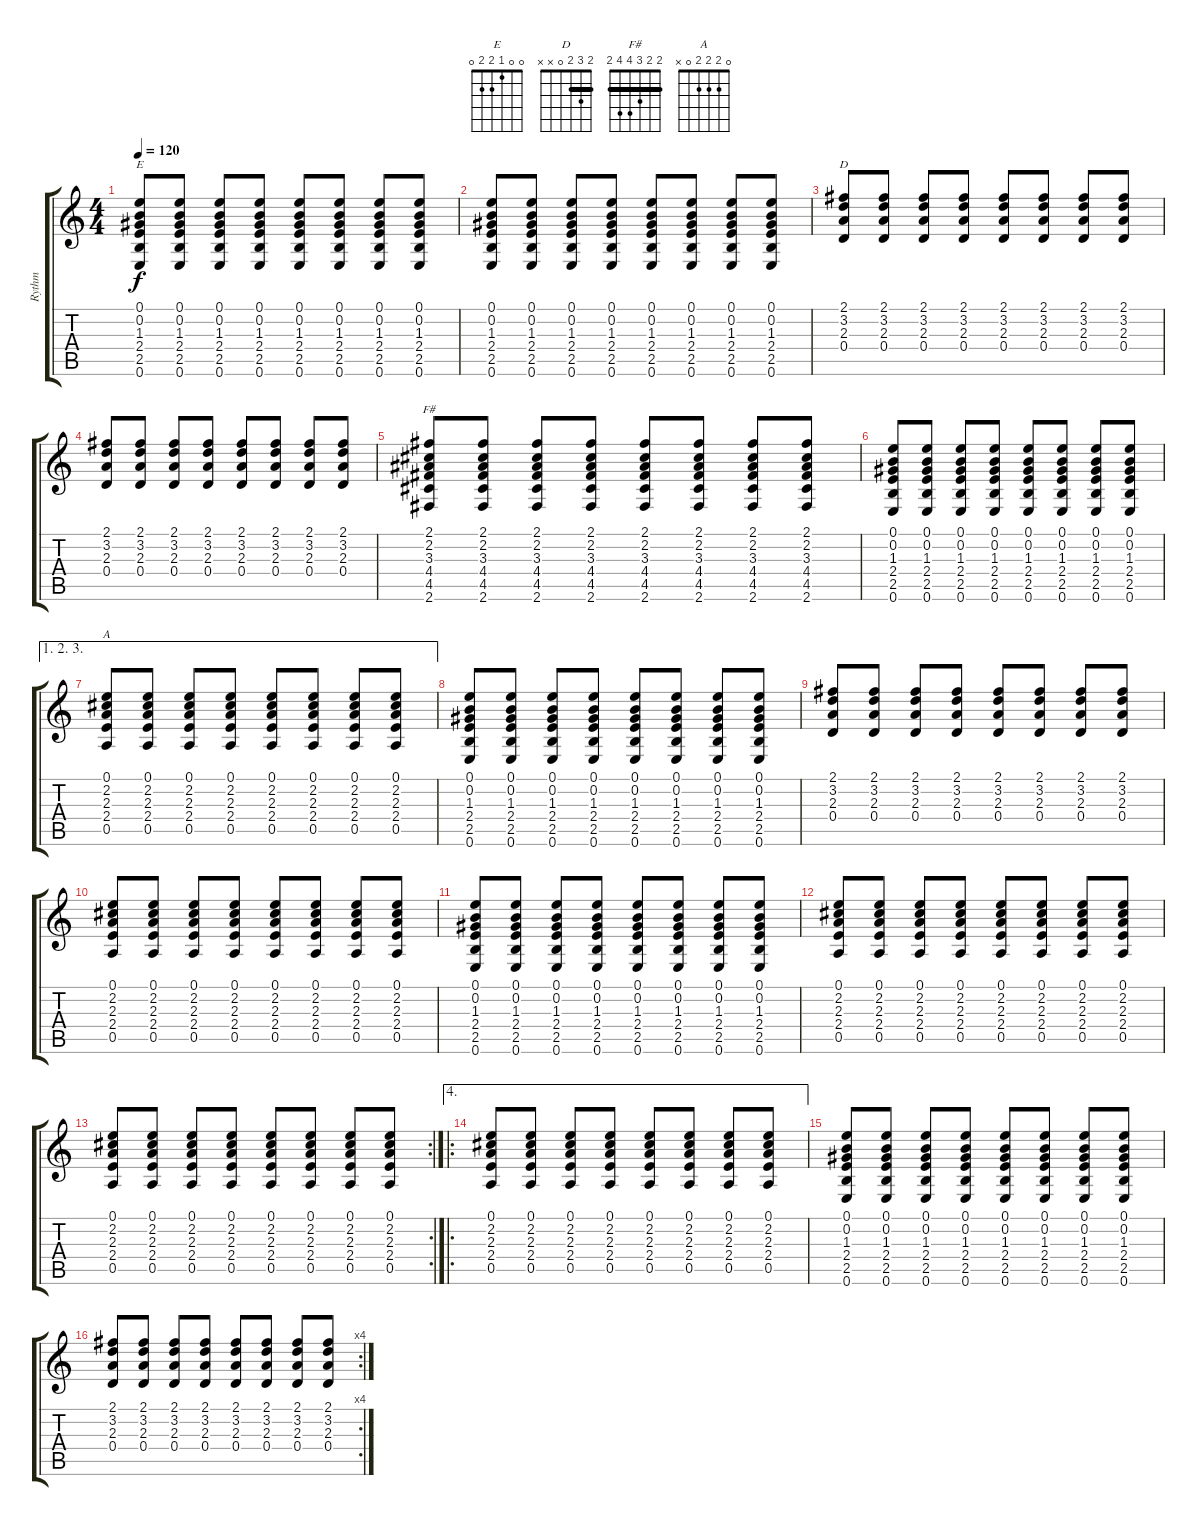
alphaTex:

\track ("Rythm" "Rythm") {instrument acousticguitarnylon}
\staff {score tabs}
\tuning (E4 B3 G3 D3 A2 E2) {hide}
\chord ("E" 0 0 1 2 2 0)
\chord ("D" 2 3 2 0 x x) {barre 2}
\chord ("F#" 2 2 3 4 4 2) {barre 2}
\chord ("A" 0 2 2 2 0 x)
\ts (4 4)
\tempo 120
\clef g2
\ks c
(0.1 0.2 1.3 2.4 2.5 0.6).8{ch "E" dy f} (0.1 0.2 1.3 2.4 2.5 0.6).8 (0.1 0.2 1.3 2.4 2.5 0.6).8 (0.1 0.2 1.3 2.4 2.5 0.6).8 (0.1 0.2 1.3 2.4 2.5 0.6).8 (0.1 0.2 1.3 2.4 2.5 0.6).8 (0.1 0.2 1.3 2.4 2.5 0.6).8 (0.1 0.2 1.3 2.4 2.5 0.6).8 |
(0.1 0.2 1.3 2.4 2.5 0.6).8 (0.1 0.2 1.3 2.4 2.5 0.6).8 (0.1 0.2 1.3 2.4 2.5 0.6).8 (0.1 0.2 1.3 2.4 2.5 0.6).8 (0.1 0.2 1.3 2.4 2.5 0.6).8 (0.1 0.2 1.3 2.4 2.5 0.6).8 (0.1 0.2 1.3 2.4 2.5 0.6).8 (0.1 0.2 1.3 2.4 2.5 0.6).8 |
(2.1 3.2 2.3 0.4).8{ch "D"} (2.1 3.2 2.3 0.4).8 (2.1 3.2 2.3 0.4).8 (2.1 3.2 2.3 0.4).8 (2.1 3.2 2.3 0.4).8 (2.1 3.2 2.3 0.4).8 (2.1 3.2 2.3 0.4).8 (2.1 3.2 2.3 0.4).8 |
(2.1 3.2 2.3 0.4).8 (2.1 3.2 2.3 0.4).8 (2.1 3.2 2.3 0.4).8 (2.1 3.2 2.3 0.4).8 (2.1 3.2 2.3 0.4).8 (2.1 3.2 2.3 0.4).8 (2.1 3.2 2.3 0.4).8 (2.1 3.2 2.3 0.4).8 |
(2.1 2.2 3.3 4.4 4.5 2.6).8{ch "F#"} (2.1 2.2 3.3 4.4 4.5 2.6).8 (2.1 2.2 3.3 4.4 4.5 2.6).8 (2.1 2.2 3.3 4.4 4.5 2.6).8 (2.1 2.2 3.3 4.4 4.5 2.6).8 (2.1 2.2 3.3 4.4 4.5 2.6).8 (2.1 2.2 3.3 4.4 4.5 2.6).8 (2.1 2.2 3.3 4.4 4.5 2.6).8 |
(0.1 0.2 1.3 2.4 2.5 0.6).8 (0.1 0.2 1.3 2.4 2.5 0.6).8 (0.1 0.2 1.3 2.4 2.5 0.6).8 (0.1 0.2 1.3 2.4 2.5 0.6).8 (0.1 0.2 1.3 2.4 2.5 0.6).8 (0.1 0.2 1.3 2.4 2.5 0.6).8 (0.1 0.2 1.3 2.4 2.5 0.6).8 (0.1 0.2 1.3 2.4 2.5 0.6).8 |
\ae (1 2 3)
(0.1 2.2 2.3 2.4 0.5).8{ch "A"} (0.1 2.2 2.3 2.4 0.5).8 (0.1 2.2 2.3 2.4 0.5).8 (0.1 2.2 2.3 2.4 0.5).8 (0.1 2.2 2.3 2.4 0.5).8 (0.1 2.2 2.3 2.4 0.5).8 (0.1 2.2 2.3 2.4 0.5).8 (0.1 2.2 2.3 2.4 0.5).8 |
(0.1 0.2 1.3 2.4 2.5 0.6).8 (0.1 0.2 1.3 2.4 2.5 0.6).8 (0.1 0.2 1.3 2.4 2.5 0.6).8 (0.1 0.2 1.3 2.4 2.5 0.6).8 (0.1 0.2 1.3 2.4 2.5 0.6).8 (0.1 0.2 1.3 2.4 2.5 0.6).8 (0.1 0.2 1.3 2.4 2.5 0.6).8 (0.1 0.2 1.3 2.4 2.5 0.6).8 |
(2.1 3.2 2.3 0.4).8 (2.1 3.2 2.3 0.4).8 (2.1 3.2 2.3 0.4).8 (2.1 3.2 2.3 0.4).8 (2.1 3.2 2.3 0.4).8 (2.1 3.2 2.3 0.4).8 (2.1 3.2 2.3 0.4).8 (2.1 3.2 2.3 0.4).8 |
(0.1 2.2 2.3 2.4 0.5).8 (0.1 2.2 2.3 2.4 0.5).8 (0.1 2.2 2.3 2.4 0.5).8 (0.1 2.2 2.3 2.4 0.5).8 (0.1 2.2 2.3 2.4 0.5).8 (0.1 2.2 2.3 2.4 0.5).8 (0.1 2.2 2.3 2.4 0.5).8 (0.1 2.2 2.3 2.4 0.5).8 |
(0.1 0.2 1.3 2.4 2.5 0.6).8 (0.1 0.2 1.3 2.4 2.5 0.6).8 (0.1 0.2 1.3 2.4 2.5 0.6).8 (0.1 0.2 1.3 2.4 2.5 0.6).8 (0.1 0.2 1.3 2.4 2.5 0.6).8 (0.1 0.2 1.3 2.4 2.5 0.6).8 (0.1 0.2 1.3 2.4 2.5 0.6).8 (0.1 0.2 1.3 2.4 2.5 0.6).8 |
(0.1 2.2 2.3 2.4 0.5).8 (0.1 2.2 2.3 2.4 0.5).8 (0.1 2.2 2.3 2.4 0.5).8 (0.1 2.2 2.3 2.4 0.5).8 (0.1 2.2 2.3 2.4 0.5).8 (0.1 2.2 2.3 2.4 0.5).8 (0.1 2.2 2.3 2.4 0.5).8 (0.1 2.2 2.3 2.4 0.5).8 |
\rc 2
(0.1 2.2 2.3 2.4 0.5).8 (0.1 2.2 2.3 2.4 0.5).8 (0.1 2.2 2.3 2.4 0.5).8 (0.1 2.2 2.3 2.4 0.5).8 (0.1 2.2 2.3 2.4 0.5).8 (0.1 2.2 2.3 2.4 0.5).8 (0.1 2.2 2.3 2.4 0.5).8 (0.1 2.2 2.3 2.4 0.5).8 |
\ae 4
\ro
(0.1 2.2 2.3 2.4 0.5).8 (0.1 2.2 2.3 2.4 0.5).8 (0.1 2.2 2.3 2.4 0.5).8 (0.1 2.2 2.3 2.4 0.5).8 (0.1 2.2 2.3 2.4 0.5).8 (0.1 2.2 2.3 2.4 0.5).8 (0.1 2.2 2.3 2.4 0.5).8 (0.1 2.2 2.3 2.4 0.5).8 |
(0.1 0.2 1.3 2.4 2.5 0.6).8 (0.1 0.2 1.3 2.4 2.5 0.6).8 (0.1 0.2 1.3 2.4 2.5 0.6).8 (0.1 0.2 1.3 2.4 2.5 0.6).8 (0.1 0.2 1.3 2.4 2.5 0.6).8 (0.1 0.2 1.3 2.4 2.5 0.6).8 (0.1 0.2 1.3 2.4 2.5 0.6).8 (0.1 0.2 1.3 2.4 2.5 0.6).8 |
\rc 4
(2.1 3.2 2.3 0.4).8 (2.1 3.2 2.3 0.4).8 (2.1 3.2 2.3 0.4).8 (2.1 3.2 2.3 0.4).8 (2.1 3.2 2.3 0.4).8 (2.1 3.2 2.3 0.4).8 (2.1 3.2 2.3 0.4).8 (2.1 3.2 2.3 0.4).8
